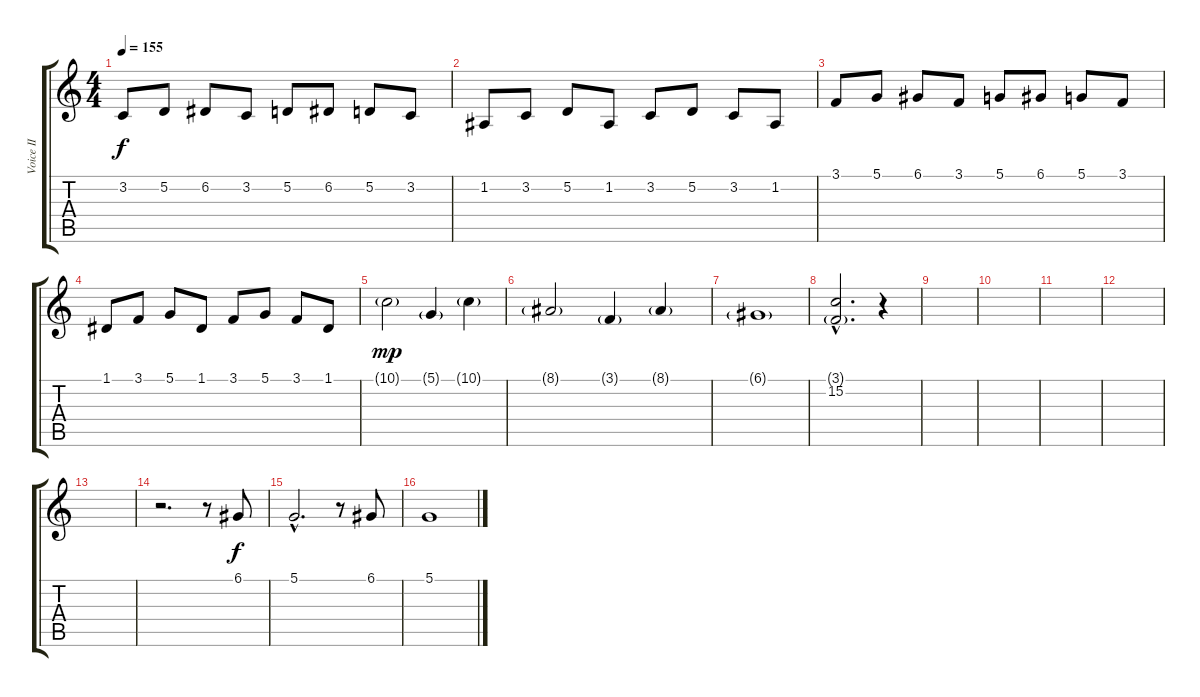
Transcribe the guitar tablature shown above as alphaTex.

\track ("Voice II" "Voice II") {instrument englishhorn}
\staff {score tabs}
\tuning (D4 A3 F3 C3 G2 C2) {hide}
\ts (4 4)
\tempo 155
\clef g2
\ks c
3.2.8{dy f} 5.2.8 6.2.8 3.2.8 5.2.8 6.2.8 5.2.8 3.2.8 |
1.2.8 3.2.8 5.2.8 1.2.8 3.2.8 5.2.8 3.2.8 1.2.8 |
3.1.8 5.1.8 6.1.8 3.1.8 5.1.8 6.1.8 5.1.8 3.1.8 |
1.1.8 3.1.8 5.1.8 1.1.8 3.1.8 5.1.8 3.1.8 1.1.8 |
10.1{g}.2{dy mp} 5.1{g}.4 10.1{g}.4 |
8.1{g}.2 3.1{g}.4 8.1{g}.4 |
6.1{g}.1 |
(3.1{g hac} 15.2{hac}).2{d} r.4 |
|
|
|
|
|
r.2{d} r.8 6.1.8{dy f} |
5.1{hac}.2{d} r.8 6.1.8 |
5.1.1
